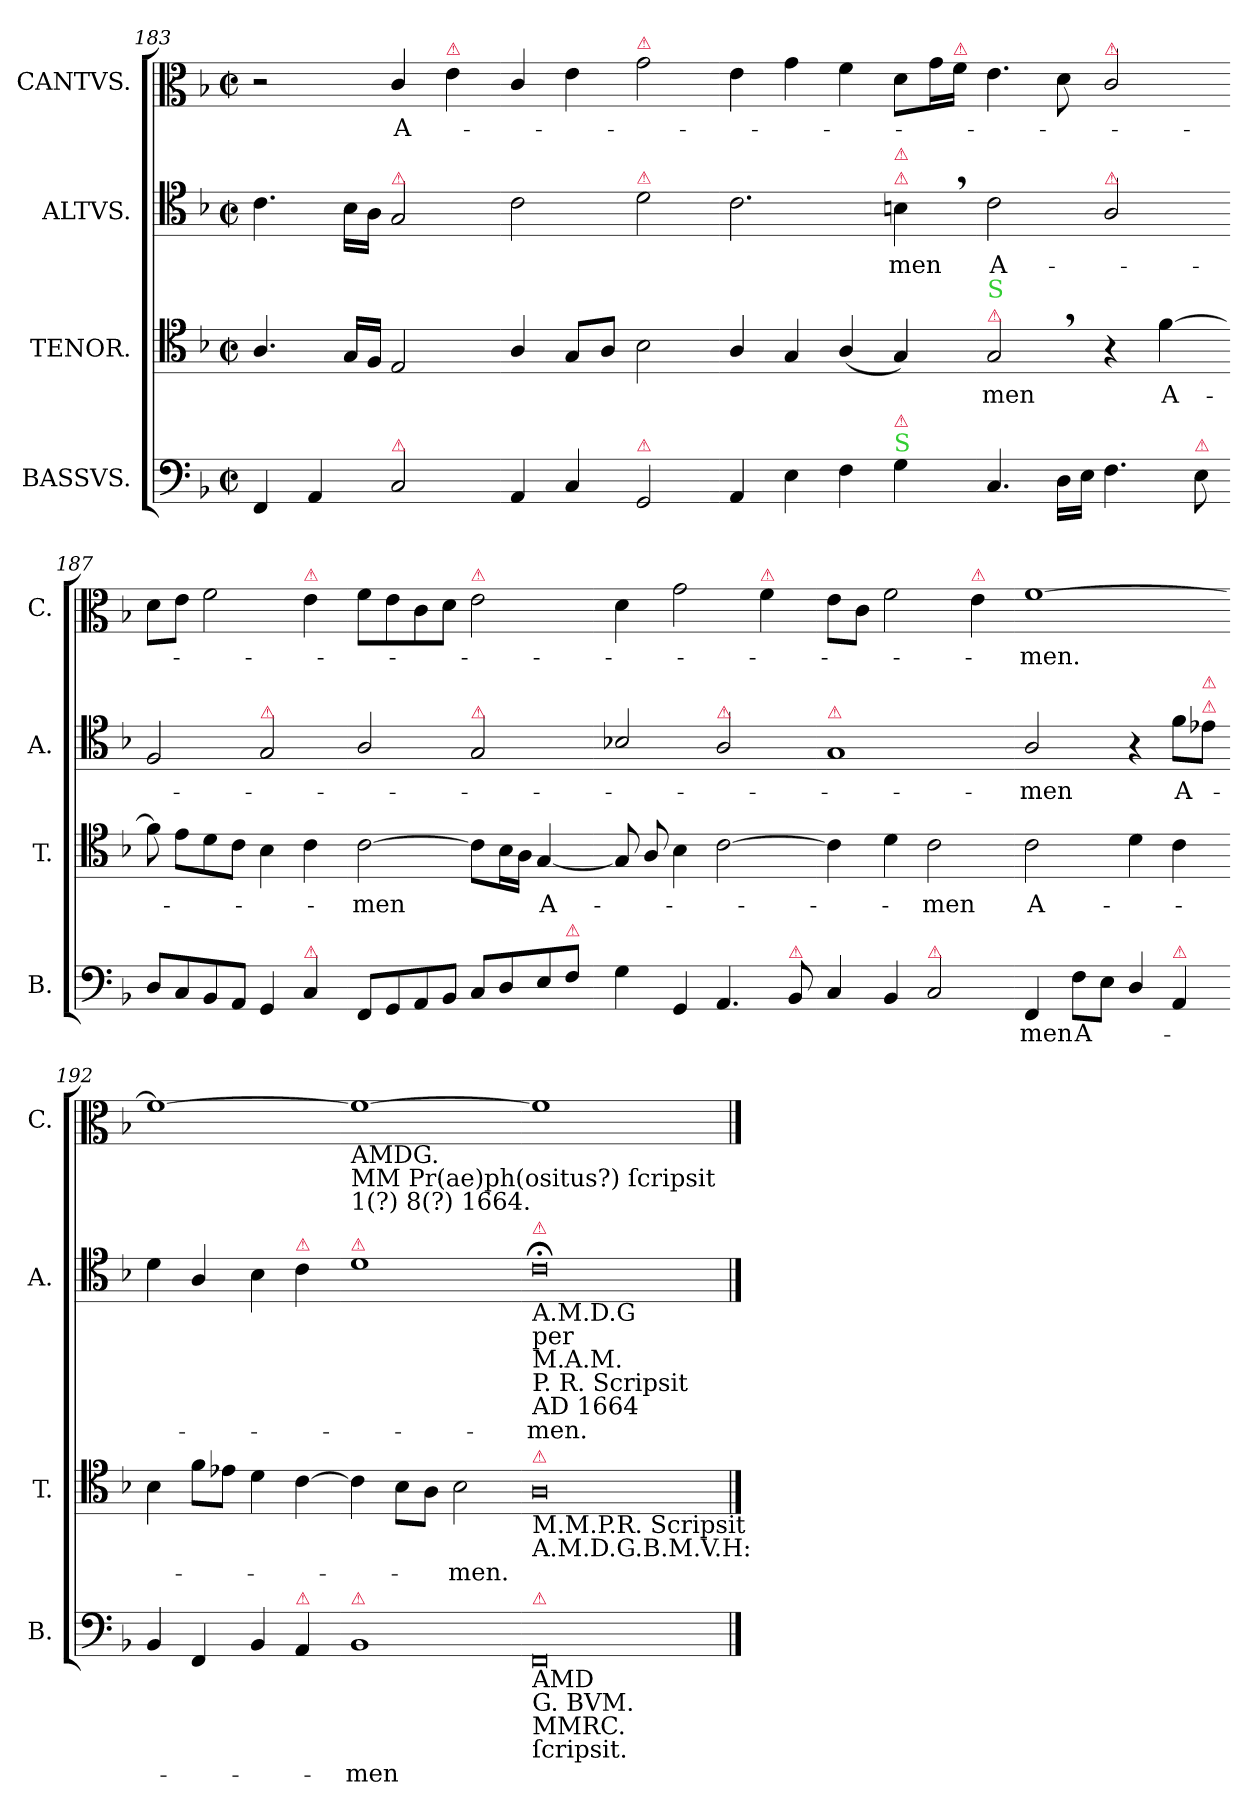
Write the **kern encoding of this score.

**kern	**text	**kern	**text	**kern	**text	**kern	**text
*part4	*part4	*part3	*part3	*part2	*part2	*part1	*part1
*staff4	*staff4	*staff3	*staff3	*staff2	*staff2	*staff1	*staff1
*I"BASSVS.	*	*I"TENOR.	*	*I"ALTVS.	*	*I"CANTVS.	*
*I'B.	*	*I'T.	*	*I'A.	*	*I'C.	*
*clefF4	*	*clefC4	*	*clefC4	*	*clefC3	*
*k[b-]	*	*k[b-]	*	*k[b-]	*	*k[b-]	*
*F:	*	*F:	*	*F:	*	*F:	*
*M2/2	*	*M2/2	*	*M2/2	*	*M2/2	*
*met(c|)	*	*met(c|)	*	*met(c|)	*	*met(c|)	*
=183	=183	=183	=183	=183	=183	=183	=183
4FF/	.	4.A/	.	4.c\	.	2r	.
4AA/	.	.	.	.	.	.	.
.	.	16G/LL	.	16B-\LL	.	.	.
.	.	16F/JJ	.	16A\JJ	.	.	.
!	!	!	!	!LO:TX:a:color=crimson:t=⚠	!	!	!
!LO:TX:a:color=crimson:t=⚠	!	!	!	!	!	!	!
2C/	.	2E/	.	2G/	.	4c/	A-
!	!	!	!	!	!	!LO:TX:a:color=crimson:t=⚠	!
.	.	.	.	.	.	4e\	.
=184-	=184-	=184-	=184-	=184-	=184-	=184-	=184-
4AA/	.	4A/	.	2c\	.	4c/	.
4C/	.	8G/L	.	.	.	4e\	.
.	.	8A/J	.	.	.	.	.
!	!	!	!	!	!	!LO:TX:a:color=crimson:t=⚠	!
!	!	!	!	!LO:TX:a:color=crimson:t=⚠	!	!	!
!LO:TX:a:color=crimson:t=⚠	!	!	!	!	!	!	!
2GG/	.	2B-\	.	2d\	.	2g\	.
=185-	=185-	=185-	=185-	=185-	=185-	=185-	=185-
4AA/	.	4A/	.	2.c\	.	4e\	.
4E\	.	4G/	.	.	.	4g\	.
4F\	.	(4A/	.	.	.	4f\	.
!	!	!	!	!LO:TX:a:color=crimson:t=⚠	!	!	!
!	!	!	!	!LO:TX:a:color=crimson:t=⚠	!	!	!
!LO:TX:a:color=limegreen:t=S	!	!	!	!	!	!	!
!LO:TX:a:color=crimson:t=⚠	!	!	!	!	!	!	!
4G\	.	4G/)	.	4Bn,<\	-men	8d\L	.
.	.	.	.	.	.	16g\L	.
!	!	!	!	!	!	!LO:TX:a:color=crimson:t=⚠	!
.	.	.	.	.	.	16f\JJ	.
=186-	=186-	=186-	=186-	=186-	=186-	=186-	=186-
!	!	!LO:TX:a:color=crimson:t=⚠	!	!	!	!	!
!	!	!LO:TX:a:color=limegreen:t=S	!	!	!	!	!
4.C/	.	2G,</	-men	2c\	A-	4.e\	.
16D\LL	.	.	.	.	.	8d\	.
16E\JJ	.	.	.	.	.	.	.
!	!	!	!	!	!	!LO:TX:a:color=crimson:t=⚠	!
!	!	!	!	!LO:TX:a:color=crimson:t=⚠	!	!	!
4.F\	.	4r	.	2A/	.	2c/	.
.	.	[4f\	A-	.	.	.	.
!LO:TX:a:color=crimson:t=⚠	!	!	!	!	!	!	!
8E\	.	.	.	.	.	.	.
=187-	=187-	=187-	=187-	=187-	=187-	=187-	=187-
8D/L	.	8f\]	.	2F/	.	8d\L	.
8C/	.	8e\L	.	.	.	8e\J	.
8BB-/	.	8d\	.	.	.	2f\	.
8AA/J	.	8c\J	.	.	.	.	.
!	!	!	!	!LO:TX:a:color=crimson:t=⚠	!	!	!
4GG/	.	4B-\	.	2G/	.	.	.
!	!	!	!	!	!	!LO:TX:a:color=crimson:t=⚠	!
!LO:TX:a:color=crimson:t=⚠	!	!	!	!	!	!	!
4C/	.	4c\	.	.	.	4e\	.
=188-	=188-	=188-	=188-	=188-	=188-	=188-	=188-
8FF/L	.	[2c\	-men	2A/	.	8f\L	.
8GG/	.	.	.	.	.	8e\	.
8AA/	.	.	.	.	.	8c\	.
8BB-/J	.	.	.	.	.	8d\J	.
!	!	!	!	!	!	!LO:TX:a:color=crimson:t=⚠	!
!	!	!	!	!LO:TX:a:color=crimson:t=⚠	!	!	!
8C/L	.	8c\L]	.	2G/	.	2e\	.
8D/	.	16B-\L	.	.	.	.	.
.	.	16A\JJ	.	.	.	.	.
8E/	.	[4G/	A-	.	.	.	.
!LO:TX:a:color=crimson:t=⚠	!	!	!	!	!	!	!
8F/J	.	.	.	.	.	.	.
=189-	=189-	=189-	=189-	=189-	=189-	=189-	=189-
4G\	.	8G/]	.	2B-X/	.	4d\	.
.	.	8A/	.	.	.	.	.
4GG/	.	4B-\	.	.	.	2g\	.
!	!	!	!	!LO:TX:a:color=crimson:t=⚠	!	!	!
4.AA/	.	[2c\	.	2A/	.	.	.
!	!	!	!	!	!	!LO:TX:a:color=crimson:t=⚠	!
.	.	.	.	.	.	4f\	.
!LO:TX:a:color=crimson:t=⚠	!	!	!	!	!	!	!
8BB-/	.	.	.	.	.	.	.
=190-	=190-	=190-	=190-	=190-	=190-	=190-	=190-
!	!	!	!	!LO:TX:a:color=crimson:t=⚠	!	!	!
4C/	.	4c\]	.	1G/	.	8e\L	.
.	.	.	.	.	.	8c\J	.
4BB-/	.	4d\	.	.	.	2f\	.
!LO:TX:a:color=crimson:t=⚠	!	!	!	!	!	!	!
2C/	.	2c\	-men	.	.	.	.
!	!	!	!	!	!	!LO:TX:a:color=crimson:t=⚠	!
.	.	.	.	.	.	4e\	.
=191-	=191-	=191-	=191-	=191-	=191-	=191-	=191-
4FF/	-men	2c\	A-	2A/	-men	[1f\	-men.
8F\L	A-	.	.	.	.	.	.
8E\J	.	.	.	.	.	.	.
4D/	.	4d\	.	4r	.	.	.
!LO:TX:a:color=crimson:t=⚠	!	!	!	!	!	!	!
4AA/	.	4c\	.	8f\L	A-	.	.
!	!	!	!	!LO:TX:a:color=crimson:t=⚠	!	!	!
!	!	!	!	!LO:TX:a:color=crimson:t=⚠	!	!	!
.	.	.	.	8e-X\J	.	.	.
=192-	=192-	=192-	=192-	=192-	=192-	=192-	=192-
4BB-/	.	4B-\	.	4d\	.	1f\_	.
4FF/	.	8f\L	.	4A/	.	.	.
.	.	8e-X\J	.	.	.	.	.
4BB-/	.	4d\	.	4B-\	.	.	.
!	!	!	!	!LO:TX:a:color=crimson:t=⚠	!	!	!
!LO:TX:a:color=crimson:t=⚠	!	!	!	!	!	!	!
4AA/	.	[4c\	.	4c\	.	.	.
=193-	=193-	=193-	=193-	=193-	=193-	=193-	=193-
!	!	!	!	!	!	!LO:TX:b:t=AMDG.\nMM Pr(ae)ph(ositus?) ſcripsit\n1(?) 8(?) 1664.	!
!	!	!	!	!LO:TX:a:color=crimson:t=⚠	!	!	!
!LO:TX:a:color=crimson:t=⚠	!	!	!	!	!	!	!
1BB-/	-men	4c\]	.	1d\	.	1f\_	.
.	.	8B-\L	.	.	.	.	.
.	.	8A\J	.	.	.	.	.
.	.	2B-\	-men.	.	.	.	.
=194-	=194-	=194-	=194-	=194-	=194-	=194-	=194-
!	!	!	!	!LO:TX:b:t=A.M.D.G\nper\nM.A.M.\nP. R. Scripsit\nAD 1664	!	!	!
!	!	!	!	!LO:TX:a:color=crimson:t=⚠	!	!	!
!	!	!LO:TX:a:color=crimson:t=⚠	!	!	!	!	!
!	!	!LO:TX:b:t=M.M.P.R. Scripsit\nA.M.D.G.B.M.V.H&colon;	!	!	!	!	!
!LO:TX:b:t=AMD\nG. BVM.\nMMRC.\nſcripsit.	!	!	!	!	!	!	!
!LO:TX:a:color=crimson:t=⚠	!	!	!	!	!	!	!
!LO:N:vis=0	!	!LO:N:vis=0	!	!LO:N:vis=0	!	!	!
1FF/	.	1A\	.	1c;<\	-men.	1f\]	.
==	==	==	==	==	==	==	==
*-	*-	*-	*-	*-	*-	*-	*-
